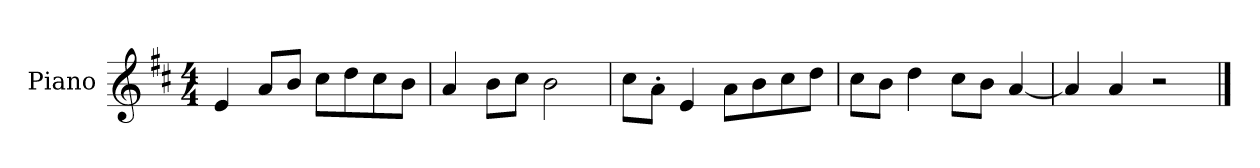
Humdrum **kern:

**kern
*part1
*staff1
*I"Piano
*I'P-no
*clefG2
*k[f#c#]
*M4/4
*MM90
=1
4e/
8a/L
8b/J
8cc#\L
8dd\
8cc#\
8b\J
=2
4a/
8b\L
8cc#\J
2b\
=3
8cc#\L
8a'\J
4e/
8a\L
8b\
8cc#\
8dd\J
=4
8cc#\L
8b\J
4dd\
8cc#\L
8b\J
[4a/
=5
4a/]
4a/
2r
==
*-
